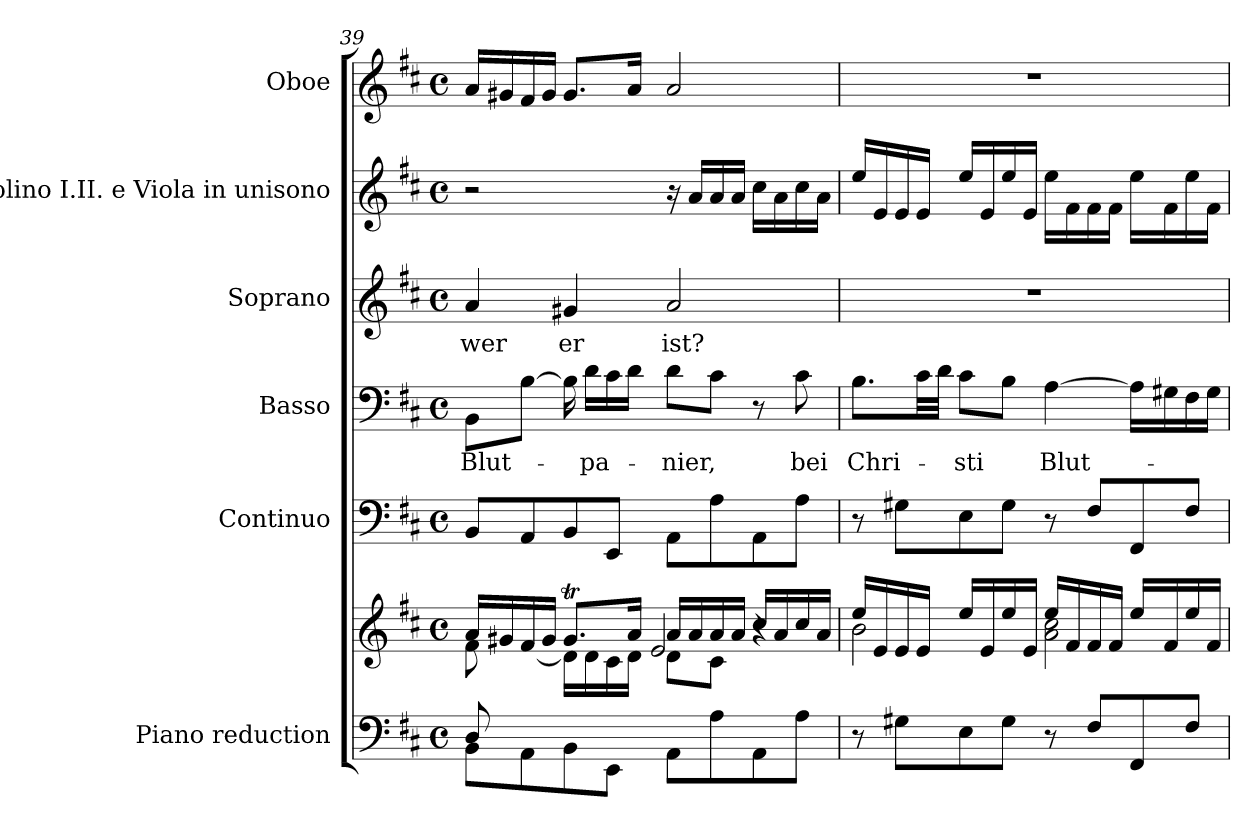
**kern	**kern	**kern	**kern	**text	**kern	**text	**kern	**kern
*part6	*part6	*part5	*part4	*part4	*part3	*part3	*part2	*part1
*staff7	*staff6	*staff5	*staff4	*staff4	*staff3	*staff3	*staff2	*staff1
*I"Piano reduction	*	*I"Continuo	*I"Basso	*	*I"Soprano	*	*I"Violino I.II. e Viola in unisono	*I"Oboe
*I'Pno	*	*	*	*	*	*	*	*I'Ob
!!LO:PB:g=z
*clefF4	*clefG2	*clefF4	*clefF4	*	*clefG2	*	*clefG2	*clefG2
*k[f#c#]	*k[f#c#]	*k[f#c#]	*k[f#c#]	*	*k[f#c#]	*	*k[f#c#]	*k[f#c#]
*M4/4	*M4/4	*M4/4	*M4/4	*	*M4/4	*	*M4/4	*M4/4
*met(c)	*met(c)	*met(c)	*met(c)	*	*met(c)	*	*met(c)	*met(c)
=39	=39	=39	=39	=39	=39	=39	=39	=39
*^	*^	*	*	*	*	*	*	*
*	*	*	*^	*	*	*	*	*	*	*
!	!	!	!	!	!	!	!LO:LY:b	!	!LO:LY:b	!	!
8D/L	8BB\L	16a/LL	8ryy	8f#\	8BB/L	8BB\L	Blut-	4a/	wer	2r	16a/LL
.	.	16g#X/	.	.	.	.	.	.	.	.	16g#X/
2..ryy	8AA\	16f#/	[8d\J	8ryy	8AA/	[8B\J	.	.	.	.	16f#/
.	.	16g#/JJ	.	.	.	.	.	.	.	.	16g#/JJ
!	!	!	!	!	!	!	!	!	!LO:LY:b	!	!
.	8BB\	8.g#t/L	16d\LL]	4ryy	8BB/	16B\]	.	4g#X/	er	.	8.g#/L
!	!	!	!	!	!	!	!LO:LY:b	!	!	!	!
.	.	.	16d\	.	.	16d\LL	-pa-	.	.	.	.
.	8EE\J	.	16c#\	.	8EE/J	16c#\	.	.	.	.	.
.	.	16a/Jk	16d\JJ	.	.	16d\JJ	.	.	.	.	16a/Jk
!	!	!	!	!	!	!	!LO:LY:b	!	!LO:LY:b	!	!
.	8AA\L	16a/LL	8d\L	2e/	8AA\L	8d\L	-nier,	2a/	ist?	16r	2a/
.	.	16a/	.	.	.	.	.	.	.	16a/LL	.
.	8A\	16a/	8c#\J	.	8A\	8c#\J	.	.	.	16a/	.
.	.	16a/JJ	.	.	.	.	.	.	.	16a/JJ	.
.	8AA\	16cc#/LL	4r	.	8AA\	8r	.	.	.	16cc#\LL	.
.	.	16a/	.	.	.	.	.	.	.	16a\	.
!	!	!	!	!	!	!	!LO:LY:b	!	!	!	!
.	8A\J	16cc#/	.	.	8A\J	8c#\	bei	.	.	16cc#\	.
.	.	16a/JJ	.	.	.	.	.	.	.	16a\JJ	.
*v	*v	*	*	*	*	*	*	*	*	*	*
*	*	*v	*v	*	*	*	*	*	*	*
=40	=40	=40	=40	=40	=40	=40	=40	=40	=40
!	!	!	!	!	!LO:LY:b	!	!	!	!
8r	16ee/LL	2b\	8r	8.B\L	Chri-	1r	.	16ee/LL	1r
.	16e/	.	.	.	.	.	.	16e/	.
8G#X\L	16e/	.	8G#X\L	.	.	.	.	16e/	.
.	16e/JJ	.	.	32c#\LL	.	.	.	16e/JJ	.
.	.	.	.	32d\JJJ	.	.	.	.	.
!	!	!	!	!	!LO:LY:b	!	!	!	!
8E\	16ee/LL	.	8E\	8c#\L	sti	.	.	16ee/LL	.
.	16e/	.	.	.	.	.	.	16e/	.
8G#\J	16ee/	.	8G#\J	8B\J	.	.	.	16ee/	.
.	16e/JJ	.	.	.	.	.	.	16e/JJ	.
!	!	!	!	!	!LO:LY:b	!	!	!	!
8r	16ee/LL	2a\ 2cc#\	8r	[4A\	Blut-	.	.	16ee\LL	.
.	16f#/	.	.	.	.	.	.	16f#\	.
8F#/L	16f#/	.	8F#/L	.	.	.	.	16f#\	.
.	16f#/JJ	.	.	.	.	.	.	16f#\JJ	.
8FF#/	16ee/LL	.	8FF#/	16A\LL]	.	.	.	16ee\LL	.
.	16f#/	.	.	16G#X\	.	.	.	16f#\	.
8F#/J	16ee/	.	8F#/J	16F#\	.	.	.	16ee\	.
.	16f#/JJ	.	.	16G#\JJ	.	.	.	16f#\JJ	.
*	*v	*v	*	*	*	*	*	*	*
=	=	=	=	=	=	=	=	=
*-	*-	*-	*-	*-	*-	*-	*-	*-
